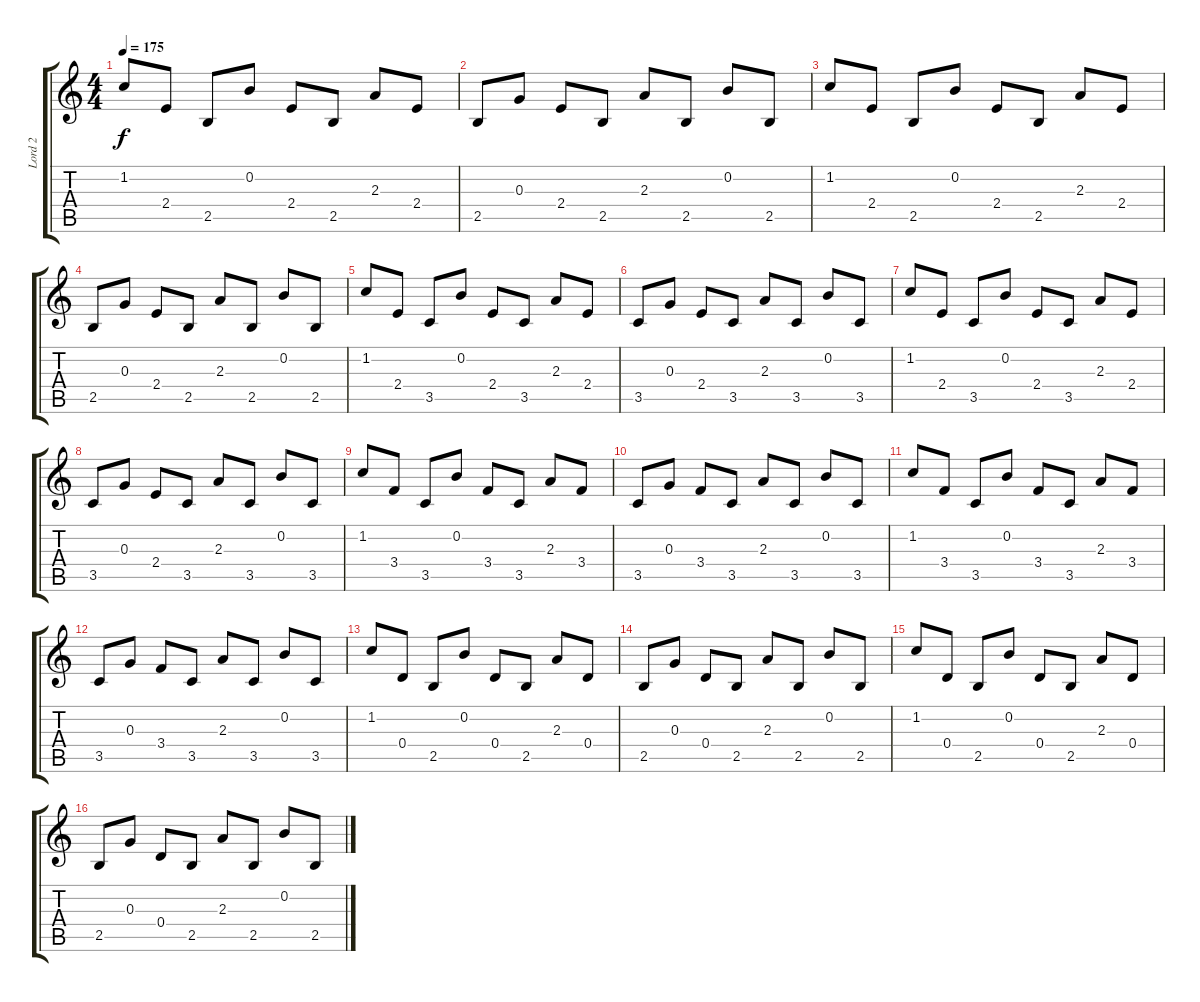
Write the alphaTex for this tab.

\track ("Lord 2" "Lord 2") {instrument drawbarorgan}
\staff {score tabs}
\tuning (E5 B4 G4 D4 A3 D3) {hide}
\ts (4 4)
\tempo 175
\clef g2
\ks c
1.2.8{dy f instrument electricgrandpiano} 2.4.8 2.5.8 0.2.8 2.4.8 2.5.8 2.3.8 2.4.8 |
2.5.8 0.3.8 2.4.8 2.5.8 2.3.8 2.5.8 0.2.8 2.5.8 |
1.2.8 2.4.8 2.5.8 0.2.8 2.4.8 2.5.8 2.3.8 2.4.8 |
2.5.8 0.3.8 2.4.8 2.5.8 2.3.8 2.5.8 0.2.8 2.5.8 |
1.2.8 2.4.8 3.5.8 0.2.8 2.4.8 3.5.8 2.3.8 2.4.8 |
3.5.8 0.3.8 2.4.8 3.5.8 2.3.8 3.5.8 0.2.8 3.5.8 |
1.2.8 2.4.8 3.5.8 0.2.8 2.4.8 3.5.8 2.3.8 2.4.8 |
3.5.8 0.3.8 2.4.8 3.5.8 2.3.8 3.5.8 0.2.8 3.5.8 |
1.2.8 3.4.8 3.5.8 0.2.8 3.4.8 3.5.8 2.3.8 3.4.8 |
3.5.8 0.3.8 3.4.8 3.5.8 2.3.8 3.5.8 0.2.8 3.5.8 |
1.2.8 3.4.8 3.5.8 0.2.8 3.4.8 3.5.8 2.3.8 3.4.8 |
3.5.8 0.3.8 3.4.8 3.5.8 2.3.8 3.5.8 0.2.8 3.5.8 |
1.2.8 0.4.8 2.5.8 0.2.8 0.4.8 2.5.8 2.3.8 0.4.8 |
2.5.8 0.3.8 0.4.8 2.5.8 2.3.8 2.5.8 0.2.8 2.5.8 |
1.2.8 0.4.8 2.5.8 0.2.8 0.4.8 2.5.8 2.3.8 0.4.8 |
2.5.8 0.3.8 0.4.8 2.5.8 2.3.8 2.5.8 0.2.8 2.5.8
